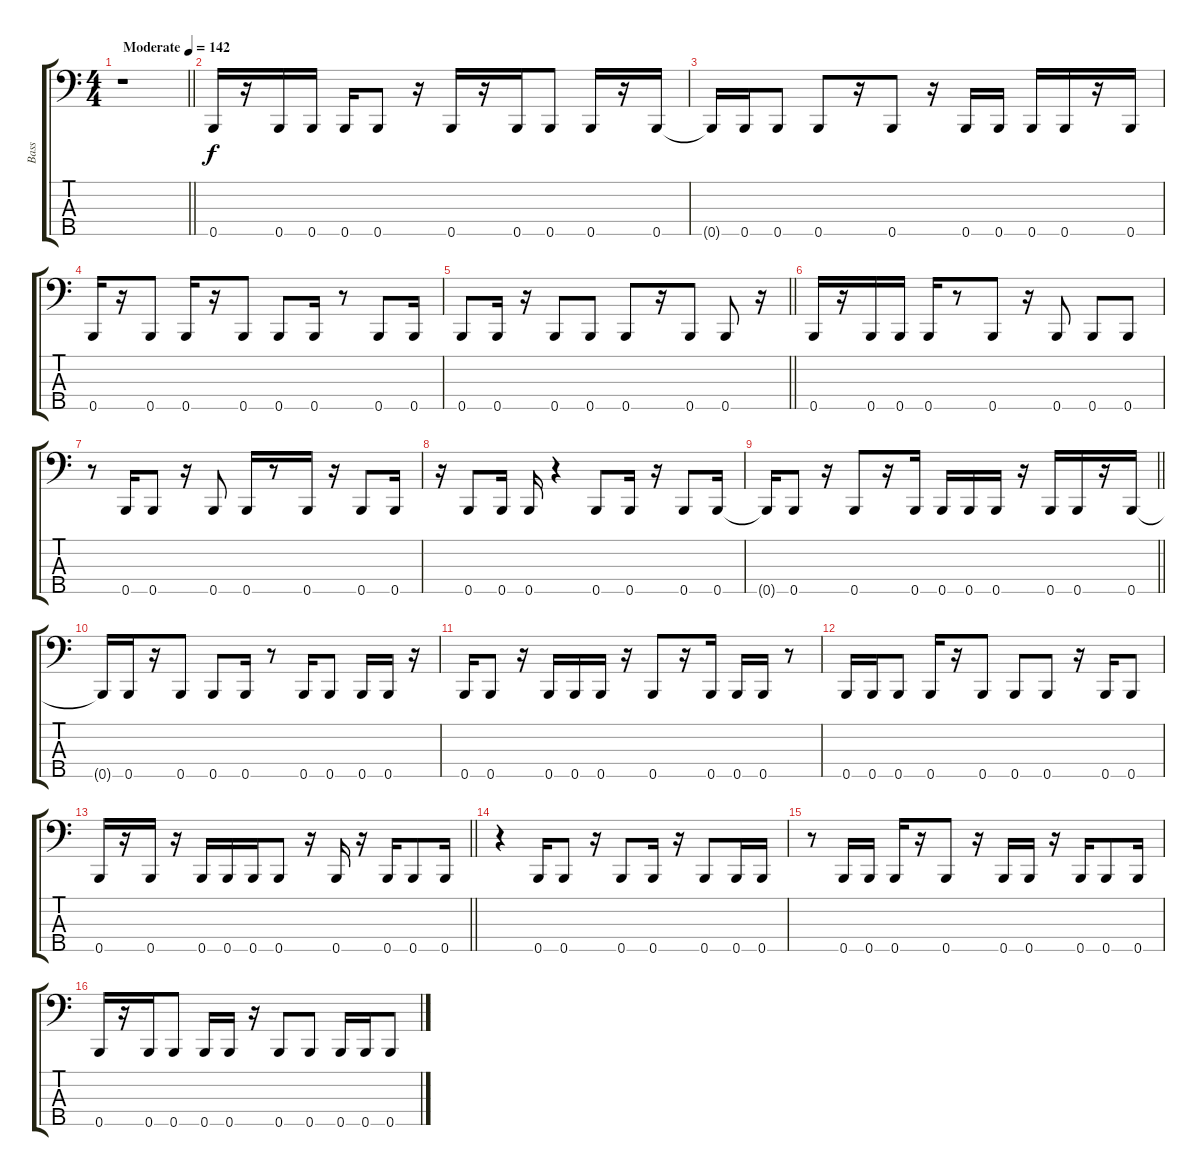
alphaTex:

\track ("Bass" "Bass") {instrument electricbassfinger}
\staff {score tabs}
\tuning (G2 D2 A1 E1 B0) {hide}
\ts (4 4)
\tempo (142 "Moderate")
\clef f4
\barLineRight lightlight
\ks c
r.1{dy f instrument electricbassfinger} |
0.5.16 r.16 0.5.16 0.5.16 0.5.16 0.5.8 r.16 0.5.16 r.16 0.5.16 0.5.8 0.5.16 r.16 0.5.16 |
0.5{t}.16 0.5.16 0.5.8 0.5.8 r.16 0.5.8 r.16 0.5.16 0.5.16 0.5.16 0.5.16 r.16 0.5.16 |
0.5.16 r.16 0.5.8 0.5.16 r.16 0.5.8 0.5.8 0.5.16 r.8 0.5.8 0.5.16 |
\barLineRight lightlight
0.5.8 0.5.16 r.16 0.5.8 0.5.8 0.5.8 r.16 0.5.8 0.5.8 r.16 |
0.5.16 r.16 0.5.16 0.5.16 0.5.16 r.8 0.5.8 r.16 0.5.8 0.5.8 0.5.8 |
r.8 0.5.16 0.5.8 r.16 0.5.8 0.5.16 r.8 0.5.16 r.16 0.5.8 0.5.16 |
r.16 0.5.8 0.5.16 0.5.16 r.4 0.5.8 0.5.16 r.16 0.5.8 0.5.16 |
\barLineRight lightlight
0.5{t}.16 0.5.8 r.16 0.5.8 r.16 0.5.16 0.5.16 0.5.16 0.5.16 r.16 0.5.16 0.5.16 r.16 0.5.16 |
0.5{t}.16 0.5.16 r.16 0.5.8 0.5.8 0.5.16 r.8 0.5.16 0.5.8 0.5.16 0.5.16 r.16 |
0.5.16 0.5.8 r.16 0.5.16 0.5.16 0.5.16 r.16 0.5.8 r.16 0.5.16 0.5.16 0.5.16 r.8 |
0.5.16 0.5.16 0.5.8 0.5.16 r.16 0.5.8 0.5.8 0.5.8 r.16 0.5.16 0.5.8 |
\barLineRight lightlight
0.5.16 r.16 0.5.16 r.16 0.5.16 0.5.16 0.5.16 0.5.8 r.16 0.5.16 r.16 0.5.16 0.5.8 0.5.16 |
r.4 0.5.16 0.5.8 r.16 0.5.8 0.5.16 r.16 0.5.8 0.5.16 0.5.16 |
r.8 0.5.16 0.5.16 0.5.16 r.16 0.5.8 r.16 0.5.16 0.5.16 r.16 0.5.16 0.5.8 0.5.16 |
0.5.16 r.16 0.5.16 0.5.8 0.5.16 0.5.16 r.16 0.5.8 0.5.8 0.5.16 0.5.16 0.5.8
